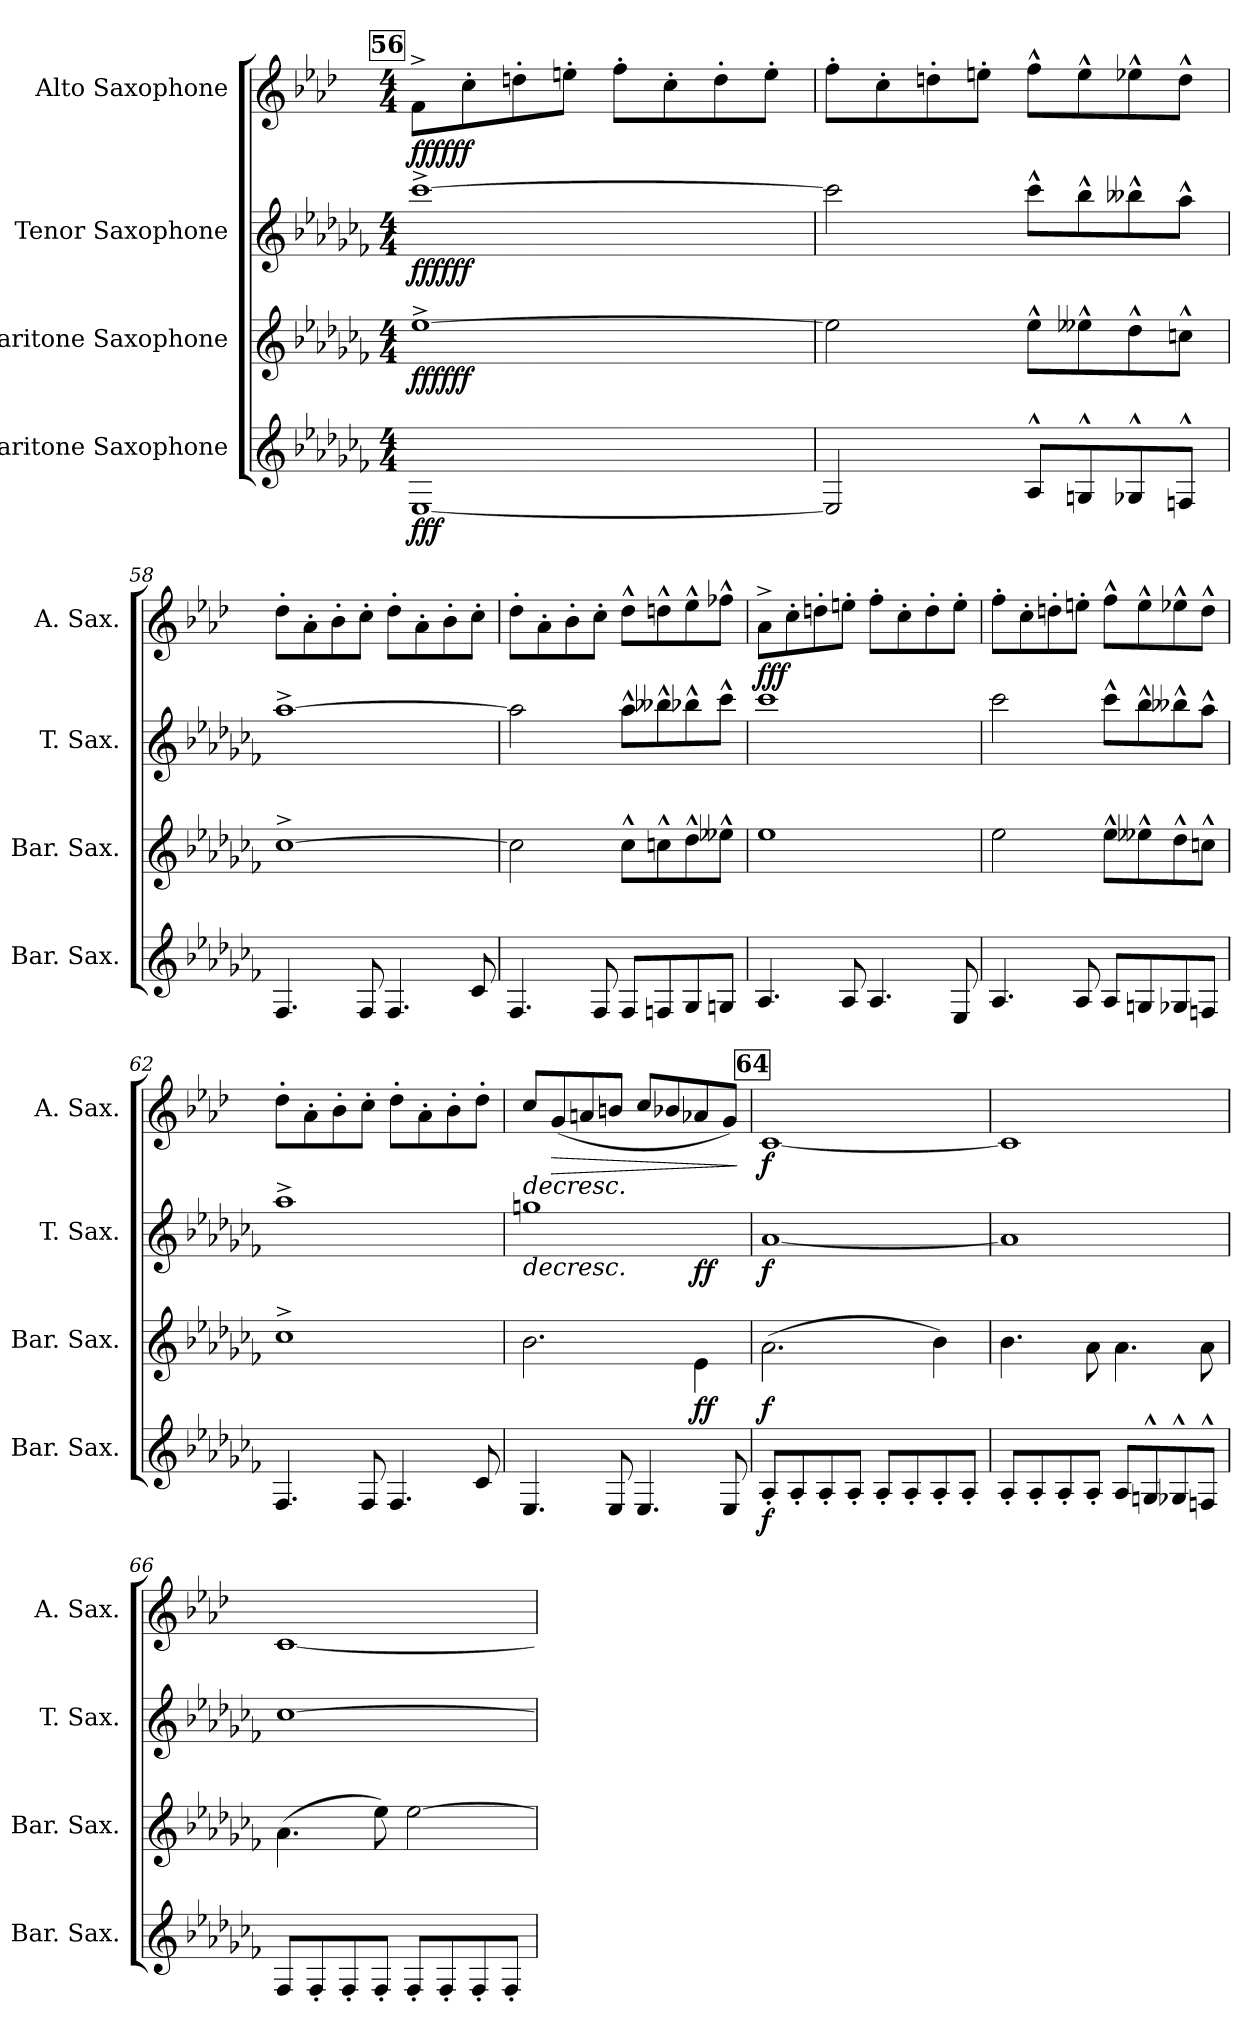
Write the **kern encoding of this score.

**kern	**dynam	**kern	**dynam	**kern	**dynam	**kern	**dynam
*part4	*part4	*part3	*part3	*part2	*part2	*part1	*part1
*staff4	*staff4	*staff3	*staff3	*staff2	*staff2	*staff1	*staff1
*I"Baritone Saxophone	*	*I"Baritone Saxophone	*	*I"Tenor Saxophone	*	*I"Alto Saxophone	*
*I'Bar. Sax.	*	*I'Bar. Sax.	*	*I'T. Sax.	*	*I'A. Sax.	*
!!LO:PB:g=z
*clefG2	*	*clefG2	*	*clefG2	*	*clefG2	*
*ITrd12c21	*	*ITrd12c21	*	*ITrd8c14	*	*ITrd5c9	*
*k[b-e-a-d-g-c-f-]	*	*k[b-e-a-d-g-c-f-]	*	*k[b-e-a-d-g-c-f-]	*	*k[b-e-a-d-g-c-f-]	*
*M4/4	*	*M4/4	*	*M4/4	*	*M4/4	*
!!LO:REH:place=s1:a:B:fs=14:t=56
=56	=56	=56	=56	=56	=56	=56	=56
!	!LO:DY:b	!	!LO:DY:b	!	!	!	!
!	!	!	!LO:DY:n=1:b	!	!LO:DY:b	!	!
!	!	!	!	!	!LO:DY:n=1:b	!	!LO:DY:b
!	!	!	!	!	!	!	!LO:DY:n=1:b
[1EE-	fff	[1e-^	fff fff	[1cc-^	fff fff	8A-^\L	fff fff
.	.	.	.	.	.	8e-'\	.
.	.	.	.	.	.	8fn'\	.
.	.	.	.	.	.	8gn'\J	.
.	.	.	.	.	.	8a-'\L	.
.	.	.	.	.	.	8e-'\	.
.	.	.	.	.	.	8f'\	.
.	.	.	.	.	.	8g'\J	.
=57	=57	=57	=57	=57	=57	=57	=57
2EE-/]	.	2e-\]	.	2cc-\]	.	8a-'\L	.
.	.	.	.	.	.	8e-'\	.
.	.	.	.	.	.	8fn'\	.
.	.	.	.	.	.	8gn'\J	.
8AA-^^/L	.	8e-^^\L	.	8cc-^^\L	.	8a-^^\L	.
8GGn^^/	.	8e--X^^\	.	8b-^^\	.	8g^^\	.
8GG-X^^/	.	8d-^^\	.	8b--X^^\	.	8g-X^^\	.
8FFn^^/J	.	8cn^^\J	.	8a-^^\J	.	8f^^\J	.
=58	=58	=58	=58	=58	=58	=58	=58
4.FF-/	.	[1c-^	.	[1a-^	.	8f-'\L	.
.	.	.	.	.	.	8c-'\	.
.	.	.	.	.	.	8d-'\	.
8FF-/	.	.	.	.	.	8e-'\J	.
4.FF-/	.	.	.	.	.	8f-'\L	.
.	.	.	.	.	.	8c-'\	.
.	.	.	.	.	.	8d-'\	.
8C-/	.	.	.	.	.	8e-'\J	.
!!LO:LB:g=z
=59	=59	=59	=59	=59	=59	=59	=59
4.FF-/	.	2c-\]	.	2a-\]	.	8f-'\L	.
.	.	.	.	.	.	8c-'\	.
.	.	.	.	.	.	8d-'\	.
8FF-/	.	.	.	.	.	8e-'\J	.
8FF-/L	.	8c-^^\L	.	8a-^^\L	.	8f-^^\L	.
8FFn/	.	8cn^^\	.	8b--X^^\	.	8fn^^\	.
8GG-/	.	8d-^^\	.	8b-X^^\	.	8g-^^\	.
8GGn/J	.	8e--X^^\J	.	8cc-^^\J	.	8a--X^^\J	.
=60	=60	=60	=60	=60	=60	=60	=60
!	!	!	!	!	!	!	!LO:DY:b
4.AA-/	.	1e-	.	1cc-	.	8c-^\L	fff
.	.	.	.	.	.	8e-'\	.
.	.	.	.	.	.	8fn'\	.
8AA-/	.	.	.	.	.	8gn'\J	.
4.AA-/	.	.	.	.	.	8a-'\L	.
.	.	.	.	.	.	8e-'\	.
.	.	.	.	.	.	8f'\	.
8EE-/	.	.	.	.	.	8g'\J	.
=61	=61	=61	=61	=61	=61	=61	=61
4.AA-/	.	2e-\	.	2cc-\	.	8a-'\L	.
.	.	.	.	.	.	8e-'\	.
.	.	.	.	.	.	8fn'\	.
8AA-/	.	.	.	.	.	8gn'\J	.
8AA-/L	.	8e-^^\L	.	8cc-^^\L	.	8a-^^\L	.
8GGn/	.	8e--X^^\	.	8b-^^\	.	8g^^\	.
8GG-X/	.	8d-^^\	.	8b--X^^\	.	8g-X^^\	.
8FFn/J	.	8cn^^\J	.	8a-^^\J	.	8f^^\J	.
!!LO:PB:g=z
=62	=62	=62	=62	=62	=62	=62	=62
4.FF-/	.	1c-^	.	1a-^	.	8f-'\L	.
.	.	.	.	.	.	8c-'\	.
.	.	.	.	.	.	8d-'\	.
8FF-/	.	.	.	.	.	8e-'\J	.
4.FF-/	.	.	.	.	.	8f-'\L	.
.	.	.	.	.	.	8c-'\	.
.	.	.	.	.	.	8d-'\	.
8C-/	.	.	.	.	.	8f-'\J	.
=63	=63	=63	=63	=63	=63	=63	=63
!	!	!	!	!	!LO:HP:b	!	!LO:HP:b
*	*	*	*	*^	*	*	*
4.EE-/	.	2.B-\	.	1gn	2.ryy	>	8e-/L	>
!	!	!	!	!	!	!	!	!LO:HP:b
.	.	.	.	.	.	.	(<8B-/	>
.	.	.	.	.	.	.	8cn/	.
8EE-/	.	.	.	.	.	.	8dn/J	.
4.EE-/	.	.	.	.	.	.	8e-/L	.
.	.	.	.	.	.	.	8d-X/	.
!	!	!	!LO:DY:b	!	!	!LO:DY:b	!	!
.	.	4E-\	ff	.	4ryy	ff	8c-X/	.
8EE-/	.	.	.	.	.	.	8B-/J)	.
.	.	.	.	.	.	]	.	] ]
!!LO:REH:place=s1:a:B:fs=14:t=64
=64	=64	=64	=64	=64	=64	=64	=64	=64
!	!LO:DY:b	!	!LO:DY:b	!	!	!LO:DY:b	!	!LO:DY:b
*	*	*	*	*v	*v	*	*	*
8AA-'/L	f	(>2.A-\	f	[1A-	f	[1E-	f
8AA-'/	.	.	.	.	.	.	.
8AA-'/	.	.	.	.	.	.	.
8AA-'/J	.	.	.	.	.	.	.
8AA-'/L	.	.	.	.	.	.	.
8AA-'/	.	.	.	.	.	.	.
8AA-'/	.	4B-\)	.	.	.	.	.
8AA-'/J	.	.	.	.	.	.	.
=65	=65	=65	=65	=65	=65	=65	=65
8AA-'/L	.	4.B-\	.	1A-]	.	1E-]	.
8AA-'/	.	.	.	.	.	.	.
8AA-'/	.	.	.	.	.	.	.
8AA-'/J	.	8A-\	.	.	.	.	.
8AA-/L	.	4.A-\	.	.	.	.	.
8GGn^^/	.	.	.	.	.	.	.
8GG-X^^/	.	.	.	.	.	.	.
8FFn^^/J	.	8A-\	.	.	.	.	.
!!LO:LB:g=z
=66	=66	=66	=66	=66	=66	=66	=66
8FF-/L	.	(>4.A-\	.	[1c-	.	[1E-	.
8FF-'/	.	.	.	.	.	.	.
8FF-'/	.	.	.	.	.	.	.
8FF-'/J	.	8e-\)	.	.	.	.	.
8FF-'/L	.	[2e-\	.	.	.	.	.
8FF-'/	.	.	.	.	.	.	.
8FF-'/	.	.	.	.	.	.	.
8FF-'/J	.	.	.	.	.	.	.
=	=	=	=	=	=	=	=
*-	*-	*-	*-	*-	*-	*-	*-
